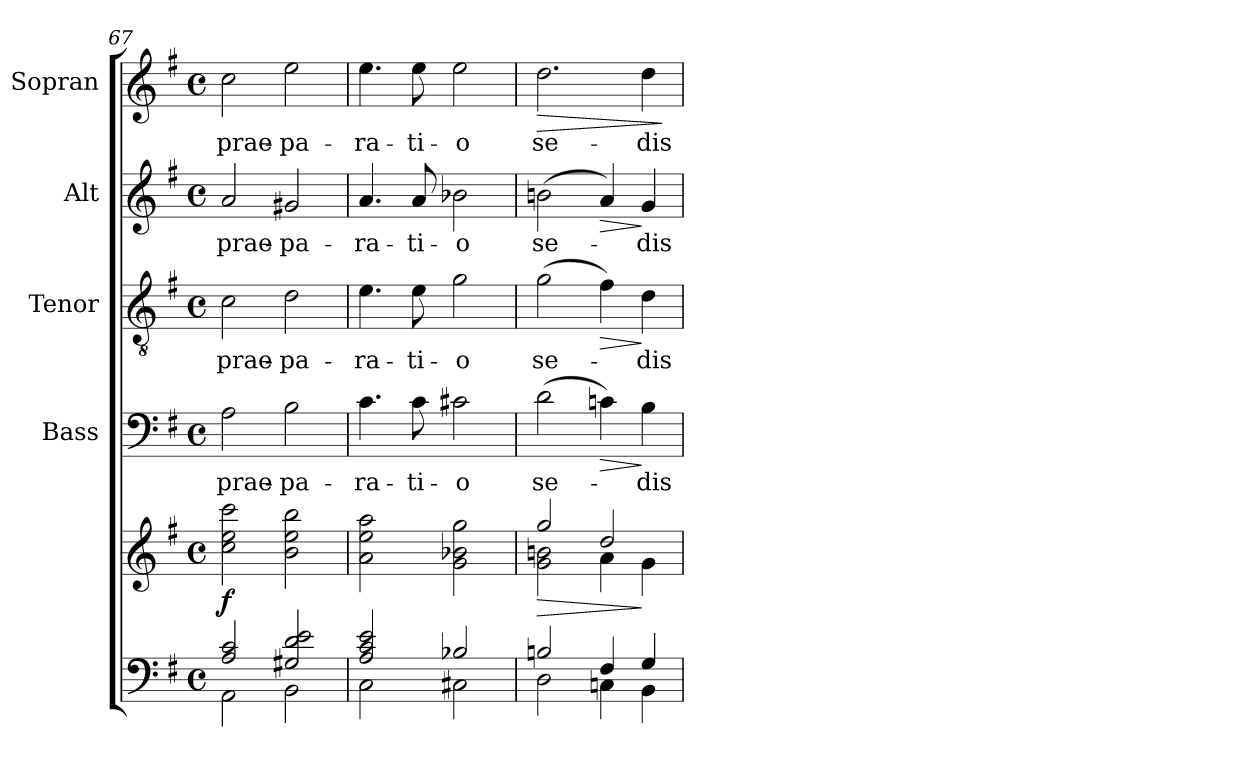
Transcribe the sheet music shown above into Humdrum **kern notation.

**kern	**kern	**dynam	**kern	**text	**dynam	**kern	**text	**dynam	**kern	**text	**dynam	**kern	**text	**dynam
*part5	*part5	*part5	*part4	*part4	*part4	*part3	*part3	*part3	*part2	*part2	*part2	*part1	*part1	*part1
*staff6	*staff5	*staff5/6	*staff4	*staff4	*staff4	*staff3	*staff3	*staff3	*staff2	*staff2	*staff2	*staff1	*staff1	*staff1
*	*	*	*I"Bass	*	*	*I"Tenor	*	*	*I"Alt	*	*	*I"Sopran	*	*
*	*	*	*I'B.	*	*	*I'T.	*	*	*I'A.	*	*	*I'S.	*	*
!!LO:PB:g=z
*clefF4	*clefG2	*	*clefF4	*	*	*clefGv2	*	*	*clefG2	*	*	*clefG2	*	*
*k[f#]	*k[f#]	*	*k[f#]	*	*	*k[f#]	*	*	*k[f#]	*	*	*k[f#]	*	*
*G:	*G:	*	*G:	*	*	*G:	*	*	*G:	*	*	*G:	*	*
*M4/4	*M4/4	*	*M4/4	*	*	*M4/4	*	*	*M4/4	*	*	*M4/4	*	*
*met(c)	*met(c)	*	*met(c)	*	*	*met(c)	*	*	*met(c)	*	*	*met(c)	*	*
=67	=67	=67	=67	=67	=67	=67	=67	=67	=67	=67	=67	=67	=67	=67
*^	*	*	*	*	*	*	*	*	*	*	*	*	*	*
!	!	!	!LO:DY:b	!	!LO:LY:b	!	!	!LO:LY:b	!	!	!LO:LY:b	!	!	!LO:LY:b	!
2A/ 2c/	2AA\	2cc\ 2ee\ 2ccc\	f	2A\	prae-	.	2c\	prae-	.	2a/	prae-	.	2cc\	prae-	.
!	!	!	!	!	!LO:LY:b	!	!	!LO:LY:b	!	!	!LO:LY:b	!	!	!LO:LY:b	!
2G#X/ 2d/ 2e/	2BB\	2b\ 2ee\ 2bb\	.	2B\	-pa-	.	2d\	-pa-	.	2g#X/	-pa-	.	2ee\	-pa-	.
=68	=68	=68	=68	=68	=68	=68	=68	=68	=68	=68	=68	=68	=68	=68	=68
!	!	!	!	!	!LO:LY:b	!	!	!LO:LY:b	!	!	!LO:LY:b	!	!	!LO:LY:b	!
2A/ 2c/ 2e/	2C\	2a\ 2ee\ 2aa\	.	4.c\	-ra-	.	4.e\	-ra-	.	4.a/	-ra-	.	4.ee\	-ra-	.
!	!	!	!	!	!LO:LY:b	!	!	!LO:LY:b	!	!	!LO:LY:b	!	!	!LO:LY:b	!
.	.	.	.	8c\	-ti-	.	8e\	-ti-	.	8a/	-ti-	.	8ee\	-ti-	.
!	!	!	!	!	!LO:LY:b	!	!	!LO:LY:b	!	!	!LO:LY:b	!	!	!LO:LY:b	!
2B-X/	2C#X\	2g\ 2b-X\ 2gg\	.	2c#X\	-o	.	2g\	-o	.	2b-X\	-o	.	2ee\	-o	.
=69	=69	=69	=69	=69	=69	=69	=69	=69	=69	=69	=69	=69	=69	=69	=69
!	!	!	!LO:HP:b	!	!LO:LY:b	!	!	!LO:LY:b	!	!	!LO:LY:b	!	!	!LO:LY:b	!LO:HP:b
*	*	*^	*	*	*	*	*	*	*	*	*	*	*	*	*
2Bn/	2D\	2gg/	2g\ 2bn\	>	(>2d\	se-	.	(>2g\	se-	.	(>2bn\	se-	.	2.dd\	se-	>
!	!	!	!	!	!	!	!LO:HP:b	!	!	!LO:HP:b	!	!	!LO:HP:b	!	!	!
4F#/	4Cn\	2dd/	4a\	.	4cn\)	.	>	4f#\)	.	>	4a/)	.	>	.	.	.
!	!	!	!	!	!	!LO:LY:b	!	!	!LO:LY:b	!	!	!LO:LY:b	!	!	!LO:LY:b	!
4G/	4BB\	.	4g\	]	4B\	-dis	]	4d\	-dis	]	4g/	-dis	]	4dd\	-dis	.
*v	*v	*	*	*	*	*	*	*	*	*	*	*	*	*	*	*
*	*v	*v	*	*	*	*	*	*	*	*	*	*	*	*	*
.	.	.	.	.	.	.	.	.	.	.	.	.	.	]
=	=	=	=	=	=	=	=	=	=	=	=	=	=	=
*-	*-	*-	*-	*-	*-	*-	*-	*-	*-	*-	*-	*-	*-	*-
